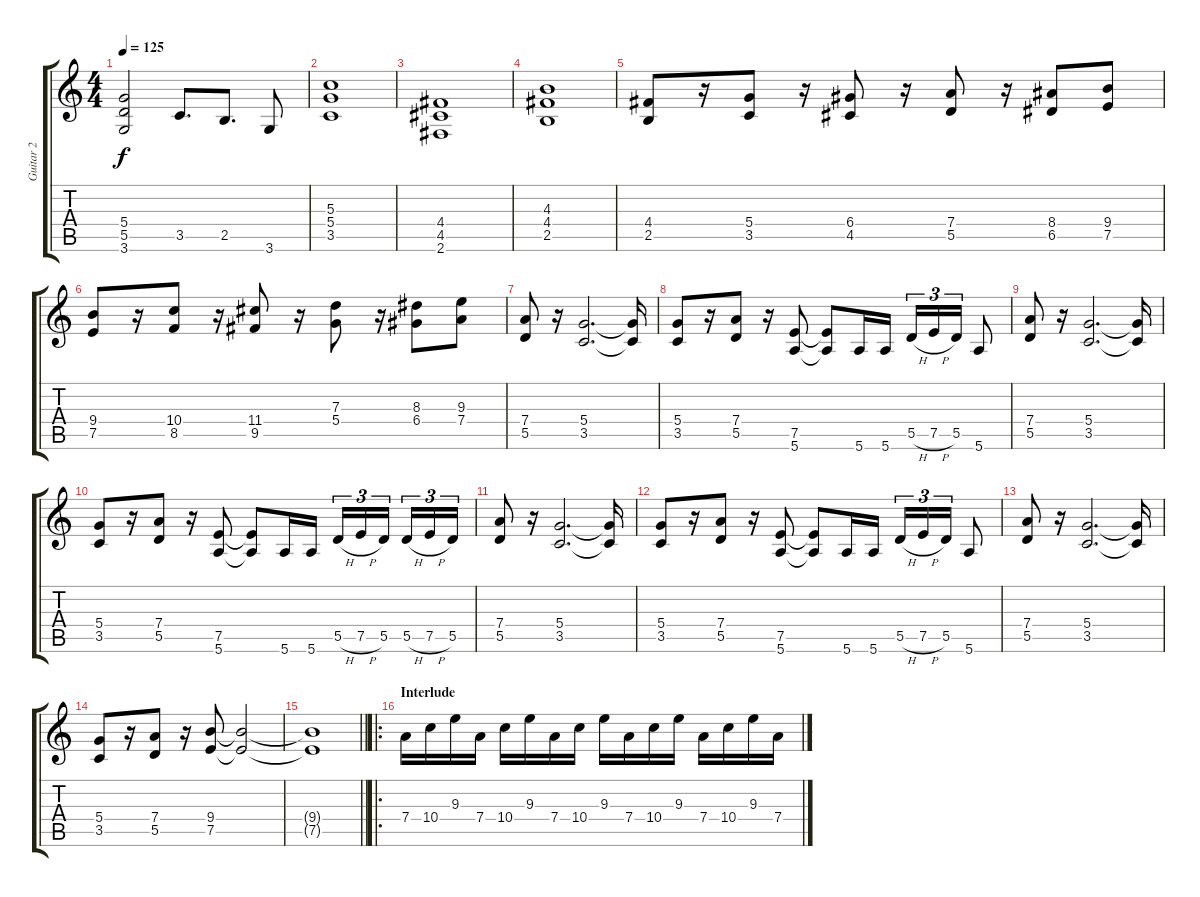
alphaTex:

\track ("Guitar 2" "Guitar 2") {instrument overdrivenguitar}
\staff {score tabs}
\tuning (E4 B3 G3 D3 A2 E2) {hide}
\ts (4 4)
\tempo 125
\clef g2
\ks c
(5.4 5.5 3.6).2{dy f} 3.5.8{d} 2.5.8{d} 3.6.8 |
(5.3 5.4 3.5).1 |
(4.4 4.5 2.6).1 |
(4.3 4.4 2.5).1 |
(4.4 2.5).8 r.16 (5.4 3.5).8 r.16 (6.4 4.5).8 r.16 (7.4 5.5).8 r.16 (8.4 6.5).8 (9.4 7.5).8 |
(9.4 7.5).8 r.16 (10.4 8.5).8 r.16 (11.4 9.5).8 r.16 (7.3 5.4).8 r.16 (8.3 6.4).8 (9.3 7.4).8 |
(7.4 5.5).8 r.16 (5.4 3.5).2{d} (5.4{t} 3.5{t}).16 |
(5.4 3.5).8 r.16 (7.4 5.5).8 r.16 (7.5 5.6).8 (7.5{t} 5.6{t}).8 5.6.16 5.6.16 5.5{h}.16{tu (3 2)} 7.5{h}.16{tu (3 2)} 5.5.16{tu (3 2)} 5.6.8 |
(7.4 5.5).8 r.16 (5.4 3.5).2{d} (5.4{t} 3.5{t}).16 |
(5.4 3.5).8 r.16 (7.4 5.5).8 r.16 (7.5 5.6).8 (7.5{t} 5.6{t}).8 5.6.16 5.6.16 5.5{h}.16{tu (3 2)} 7.5{h}.16{tu (3 2)} 5.5.16{tu (3 2)} 5.5{h}.16{tu (3 2)} 7.5{h}.16{tu (3 2)} 5.5.16{tu (3 2)} |
(7.4 5.5).8 r.16 (5.4 3.5).2{d} (5.4{t} 3.5{t}).16 |
(5.4 3.5).8 r.16 (7.4 5.5).8 r.16 (7.5 5.6).8 (7.5{t} 5.6{t}).8 5.6.16 5.6.16 5.5{h}.16{tu (3 2)} 7.5{h}.16{tu (3 2)} 5.5.16{tu (3 2)} 5.6.8 |
(7.4 5.5).8 r.16 (5.4 3.5).2{d} (5.4{t} 3.5{t}).16 |
(5.4 3.5).8 r.16 (7.4 5.5).8 r.16 (9.4 7.5).8 (9.4{t} 7.5{t}).2 |
\barLineRight lightlight
(9.4{t} 7.5{t}).1 |
\ro
\section ("" "Interlude")
7.4.16{volume 12} 10.4.16 9.3.16 7.4.16 10.4.16 9.3.16 7.4.16 10.4.16 9.3.16 7.4.16 10.4.16 9.3.16 7.4.16 10.4.16 9.3.16 7.4.16
